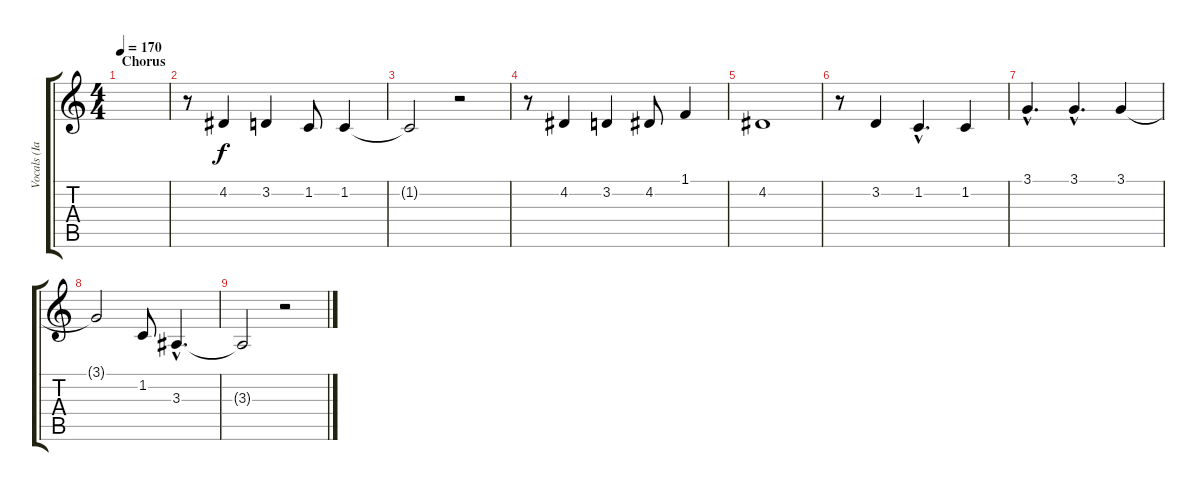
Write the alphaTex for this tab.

\track ("Vocals (Ian)" "Vocals (Ia") {instrument cello}
\staff {score tabs}
\tuning (E4 B3 G3 D3 A2 E2) {hide}
\ts (4 4)
\section ("" "Chorus")
\tempo 170
\clef g2
\ks c
|
r.8 4.2.4 3.2.4 1.2.8 1.2.4 |
1.2{t}.2 r.2 |
r.8 4.2.4 3.2.4 4.2.8 1.1.4 |
4.2.1 |
r.8 3.2.4 1.2{hac}.4{d} 1.2.4 |
3.1{hac}.4{d} 3.1{hac}.4{d} 3.1.4 |
3.1{t}.2 1.2.8 3.3{hac}.4{d} |
3.3{t}.2 r.2
